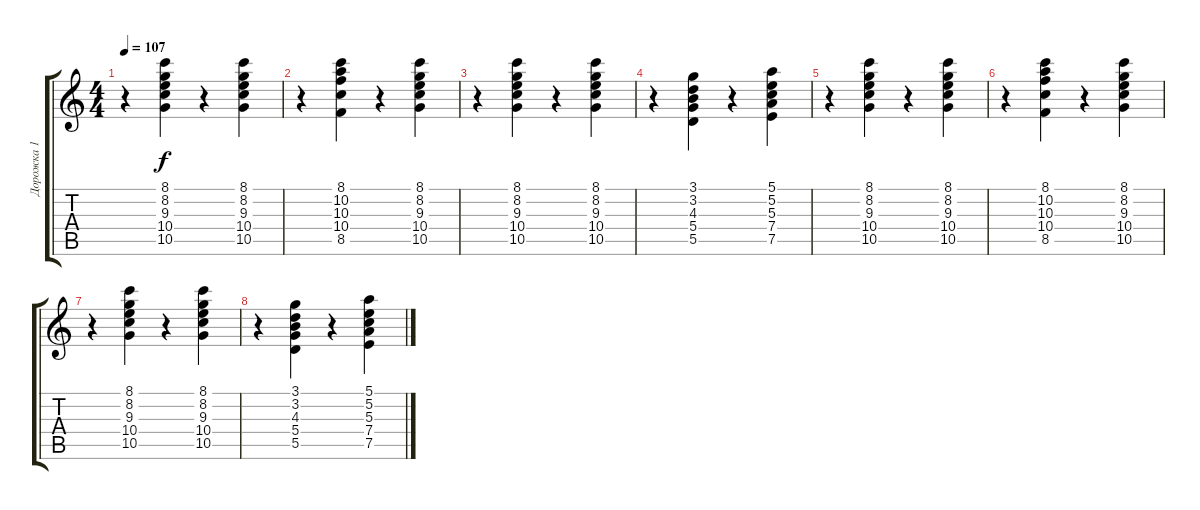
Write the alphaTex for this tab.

\track ("Дорожка 1" "Дорожка 1") {instrument electricguitarmuted}
\staff {score tabs}
\tuning (E4 B3 G3 D3 A2 E2) {hide}
\ts (4 4)
\tempo 107
\clef g2
\ks c
r.4{dy f} (8.1 8.2 9.3 10.4 10.5).4 r.4 (8.1 8.2 9.3 10.4 10.5).4 |
r.4 (8.1 10.2 10.3 10.4 8.5).4 r.4 (8.1 8.2 9.3 10.4 10.5).4 |
r.4 (8.1 8.2 9.3 10.4 10.5).4 r.4 (8.1 8.2 9.3 10.4 10.5).4 |
r.4 (3.1 3.2 4.3 5.4 5.5).4 r.4 (5.1 5.2 5.3 7.4 7.5).4 |
r.4 (8.1 8.2 9.3 10.4 10.5).4 r.4 (8.1 8.2 9.3 10.4 10.5).4 |
r.4 (8.1 10.2 10.3 10.4 8.5).4 r.4 (8.1 8.2 9.3 10.4 10.5).4 |
r.4 (8.1 8.2 9.3 10.4 10.5).4 r.4 (8.1 8.2 9.3 10.4 10.5).4 |
r.4 (3.1 3.2 4.3 5.4 5.5).4 r.4 (5.1 5.2 5.3 7.4 7.5).4
